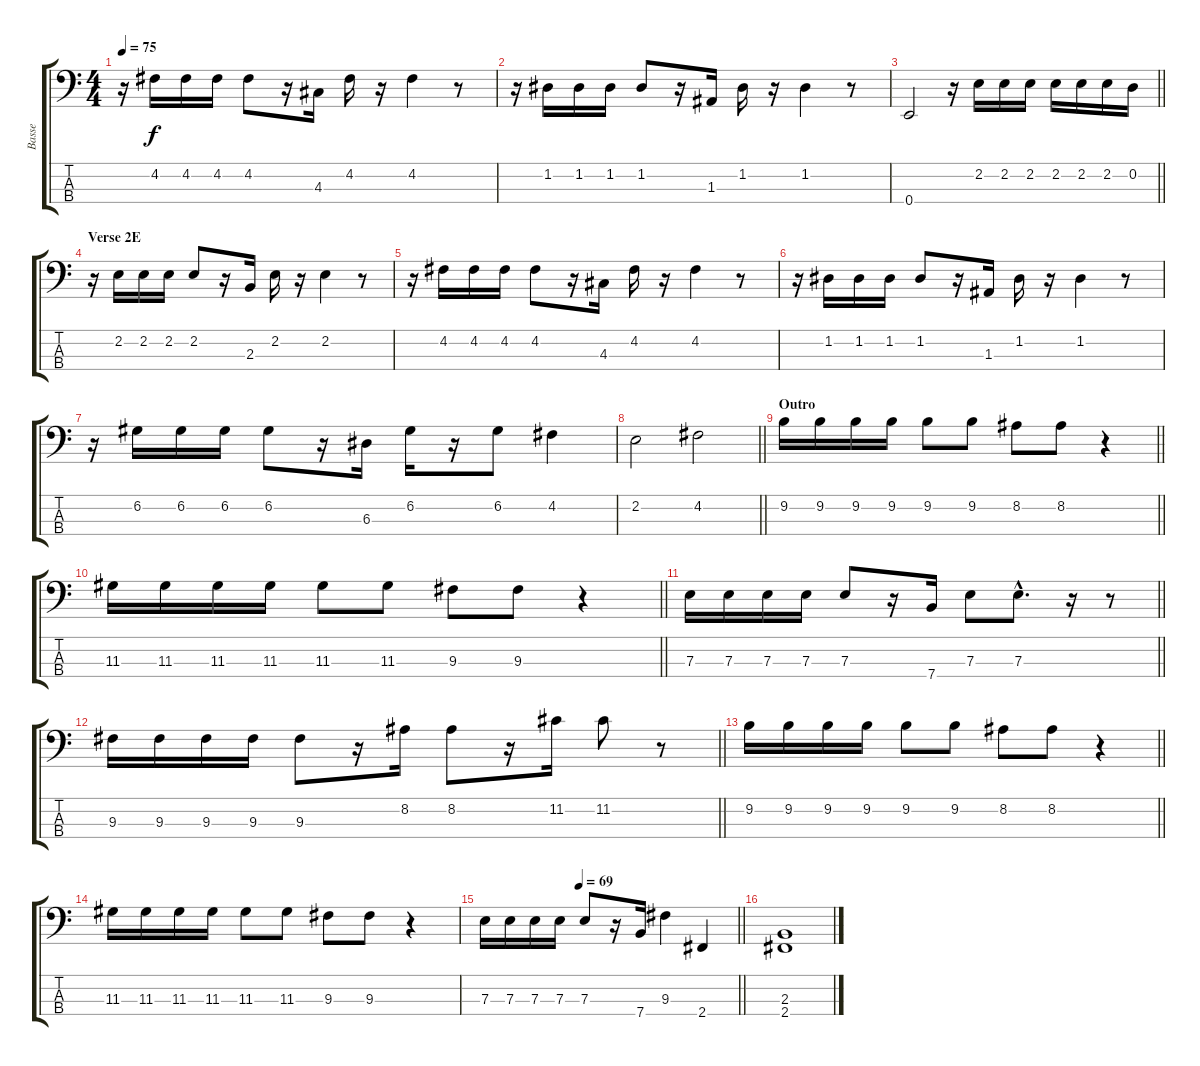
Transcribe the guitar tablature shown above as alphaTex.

\track ("Basse" "Basse") {instrument electricbassfinger}
\staff {score tabs}
\tuning (G2 D2 A1 E1) {hide}
\ts (4 4)
\tempo 75
\clef f4
\ks c
r.16{dy f} 4.2.16 4.2.16 4.2.16 4.2.8 r.16 4.3.16 4.2.16 r.16 4.2.4 r.8 |
r.16 1.2.16 1.2.16 1.2.16 1.2.8 r.16 1.3.16 1.2.16 r.16 1.2.4 r.8 |
\barLineRight lightlight
0.4.2 r.16 2.2.16 2.2.16 2.2.16 2.2.16 2.2.16 2.2.16 0.2.16 |
\section ("" "Verse 2E")
r.16 2.2.16 2.2.16 2.2.16 2.2.8 r.16 2.3.16 2.2.16 r.16 2.2.4 r.8 |
r.16 4.2.16 4.2.16 4.2.16 4.2.8 r.16 4.3.16 4.2.16 r.16 4.2.4 r.8 |
r.16 1.2.16 1.2.16 1.2.16 1.2.8 r.16 1.3.16 1.2.16 r.16 1.2.4 r.8 |
r.16 6.2.16 6.2.16 6.2.16 6.2.8 r.16 6.3.16 6.2.16 r.16 6.2.8 4.2.4 |
\barLineRight lightlight
2.2.2 4.2.2 |
\section ("" "Outro")
\barLineRight lightlight
9.2.16 9.2.16 9.2.16 9.2.16 9.2.8 9.2.8 8.2.8 8.2.8 r.4 |
\barLineRight lightlight
11.3.16 11.3.16 11.3.16 11.3.16 11.3.8 11.3.8 9.3.8 9.3.8 r.4 |
\barLineRight lightlight
7.3.16 7.3.16 7.3.16 7.3.16 7.3.8 r.16 7.4.16 7.3.8 7.3{hac}.8{d} r.16 r.8 |
\barLineRight lightlight
9.3.16 9.3.16 9.3.16 9.3.16 9.3.8 r.16 8.2.16 8.2.8 r.16 11.2.16 11.2.8 r.8 |
\barLineRight lightlight
9.2.16 9.2.16 9.2.16 9.2.16 9.2.8 9.2.8 8.2.8 8.2.8 r.4 |
11.3.16 11.3.16 11.3.16 11.3.16 11.3.8 11.3.8 9.3.8 9.3.8 r.4 |
\tempo (69 0.375)
\barLineRight lightlight
7.3.16 7.3.16 7.3.16 7.3.16 7.3.8 r.16 7.4.16 9.3.4 2.4.4 |
(2.3 2.4).1
